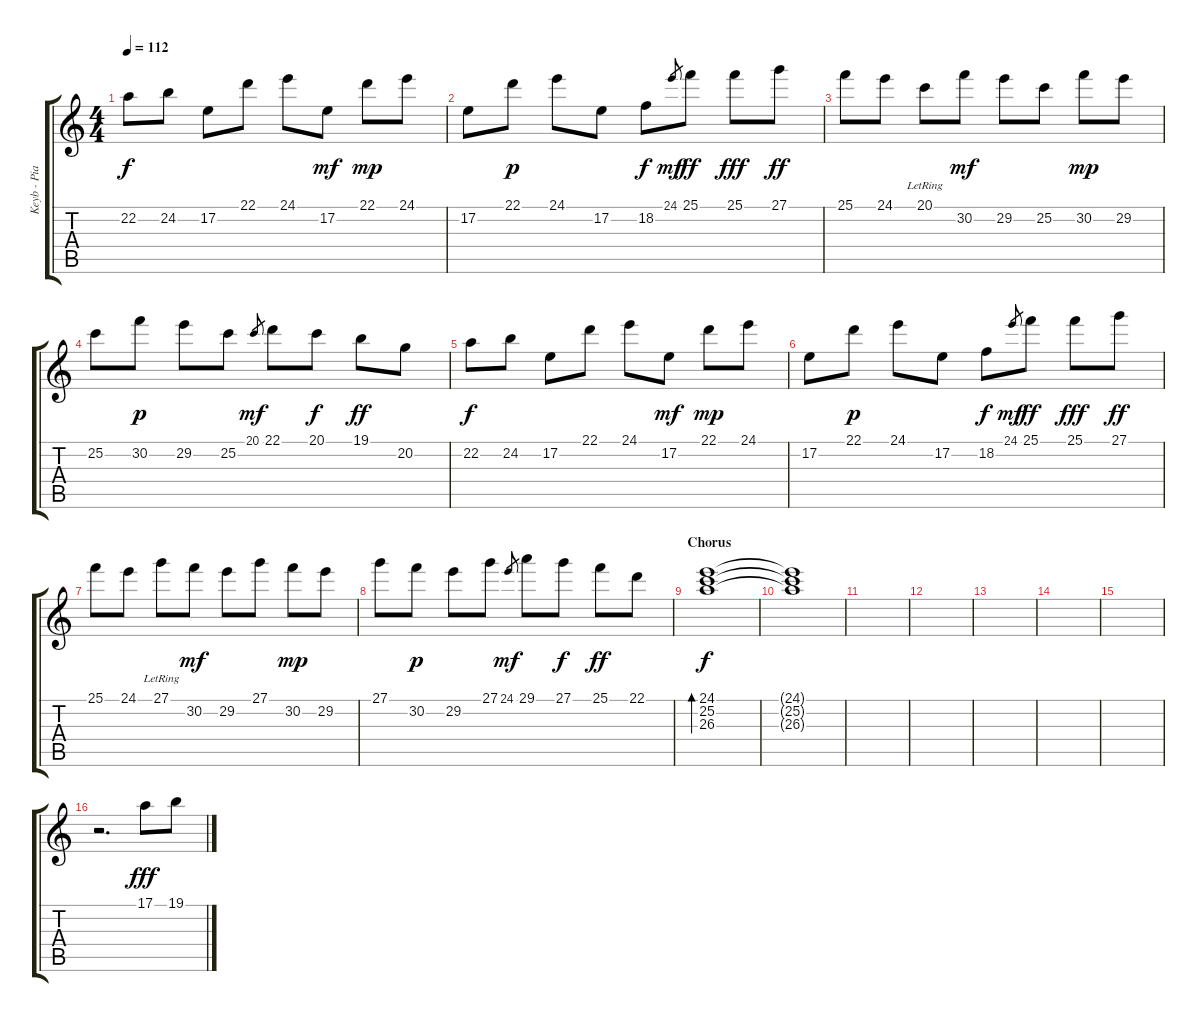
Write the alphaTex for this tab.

\track ("Keyb - Piano" "Keyb - Pia") {instrument brightacousticpiano}
\staff {score tabs}
\tuning (E4 B3 G3 D3 A2 E2) {hide}
\ts (4 4)
\tempo 112
\clef g2
\ks c
22.2.8{dy f} 24.2.8 17.2.8 22.1.8 24.1.8 17.2.8{dy mf} 22.1.8{dy mp} 24.1.8 |
17.2.8 22.1.8{dy p} 24.1.8 17.2.8 18.2.8{dy f} 24.1.8{gr dy mf} 25.1.8{dy ff} 25.1.8{dy fff} 27.1.8{dy ff} |
25.1.8 24.1.8 20.1{lr}.8 30.2.8{dy mf} 29.2.8 25.2.8 30.2.8{dy mp} 29.2.8 |
25.2.8 30.2.8{dy p} 29.2.8 25.2.8 20.1.8{gr dy mf} 22.1.8 20.1.8{dy f} 19.1.8{dy ff} 20.2.8 |
22.2.8{dy f} 24.2.8 17.2.8 22.1.8 24.1.8 17.2.8{dy mf} 22.1.8{dy mp} 24.1.8 |
17.2.8 22.1.8{dy p} 24.1.8 17.2.8 18.2.8{dy f} 24.1.8{gr dy mf} 25.1.8{dy ff} 25.1.8{dy fff} 27.1.8{dy ff} |
25.1.8 24.1.8 27.1{lr}.8 30.2.8{dy mf} 29.2.8 27.1.8 30.2.8{dy mp} 29.2.8 |
27.1.8 30.2.8{dy p} 29.2.8 27.1.8 24.1.8{gr dy mf} 29.1.8 27.1.8{dy f} 25.1.8{dy ff} 22.1.8 |
\section ("" "Chorus")
(24.1 25.2 26.3).1{bd 240 dy f} |
(24.1{t} 25.2{t} 26.3{t}).1 |
|
|
|
|
|
r.2{d} 17.1.8{dy fff} 19.1.8
